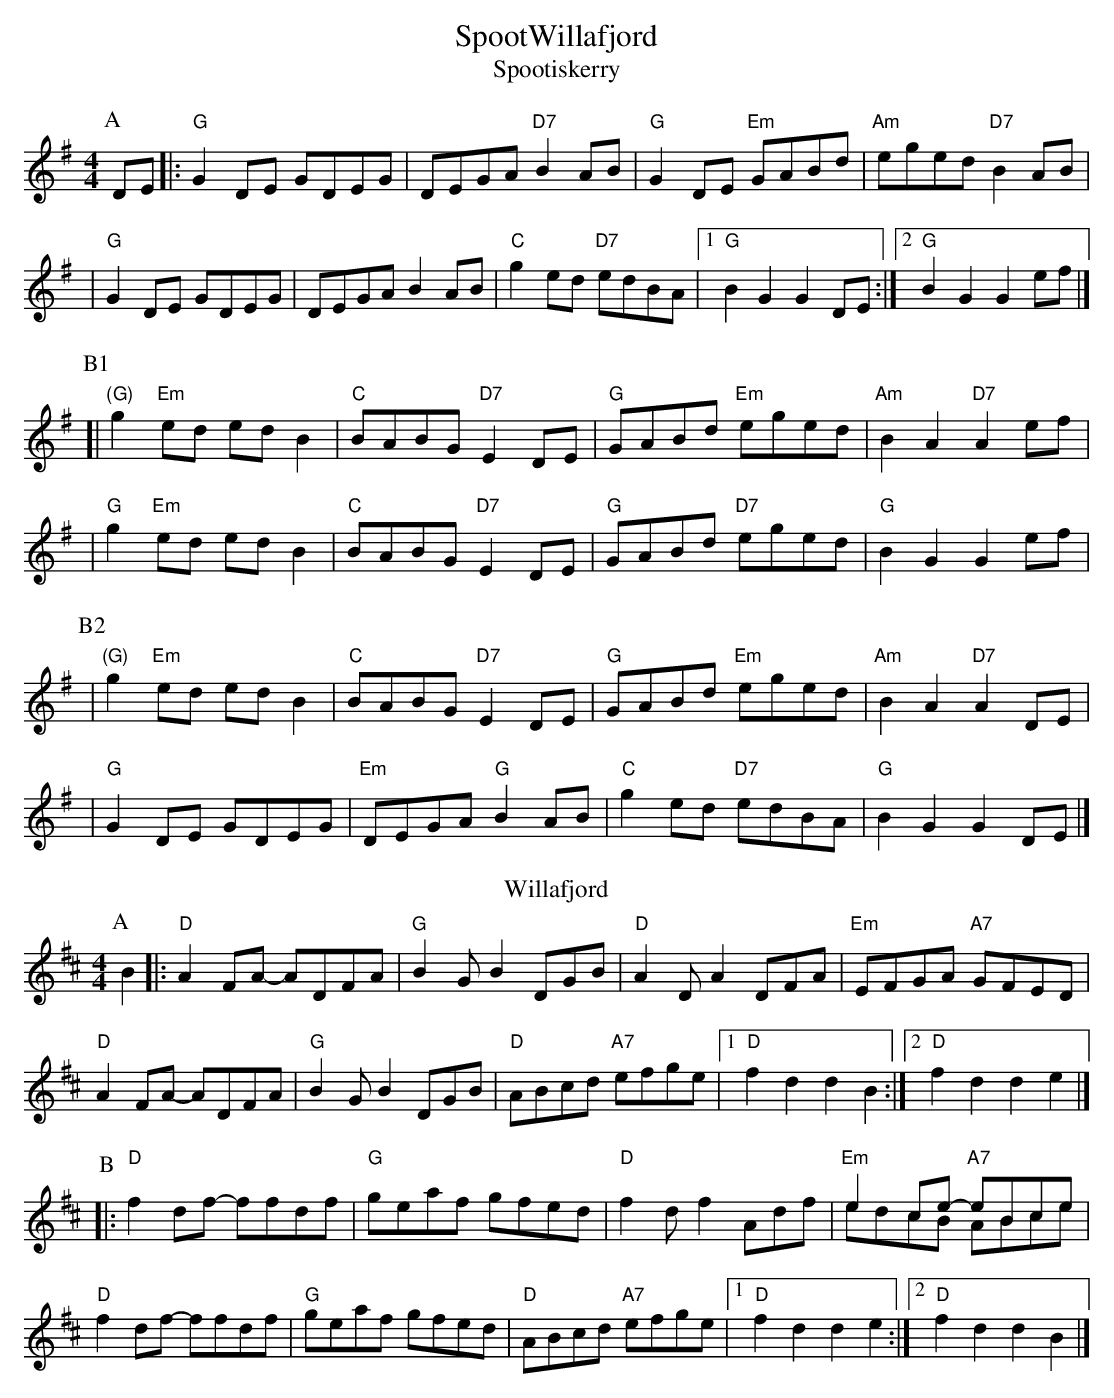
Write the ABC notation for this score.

X:1
T:SpootWillafjord
T:
T:Spootiskerry
M:4/4
L:1/8
K:Gmaj
P:A
DE |: "G" G2DE GDEG | DEGA "D7"B2AB | "G" G2DE "Em"GABd | "Am"eged "D7"B2AB |
| "G" G2DE GDEG | DEGA B2AB | "C" g2ed "D7"edBA |1 "G" B2G2 G2 DE:|2 "G" B2G2 G2 ef |]
P:B1
[|"(G)"g2 "Em"ed edB2 | "C" BABG "D7"E2DE | "G" GABd "Em"eged | "Am"B2A2 "D7"A2ef |
|"G" g2 "Em"ed edB2 | "C" BABG "D7"E2DE | "G" GABd "D7"eged | "G" B2G2 G2ef |
P:B2
| "(G)"g2 "Em"ed edB2 | "C" BABG "D7"E2DE | "G" GABd "Em"eged | "Am"B2A2 "D7"A2DE |
| "G" G2DE GDEG | "Em"DEGA "G" B2AB | "C" g2ed "D7"edBA | "G" B2G2 G2 DE |]
T:Willafjord
M:4/4
L:1/8
K:Dmaj
P:A
B2|:"D" A2 FA- ADFA | "G "B2 GB2 DGB | "D" A2 DA2 DFA|"Em" EFGA "A7" GFED|
"D" A2 FA- ADFA | "G" B2 GB2 DGB |"D" ABcd "A7" efge |1"D" f2 d2 d2 B2:|2"D" f2 d2 d2 e2 |]
P:B
|:"D" f2 df- ffdf |"G" geaf gfed |"D" f2 df2 Adf |"Em" e2 ce- "A7" eBce &\
 edcB  ABce |
"D" f2 df- ffdf |"G" geaf gfed |"D" ABcd "A7" efge |1"D" f2 d2 d2 e2:|2"D" f2 d2 d2 B2 |]
